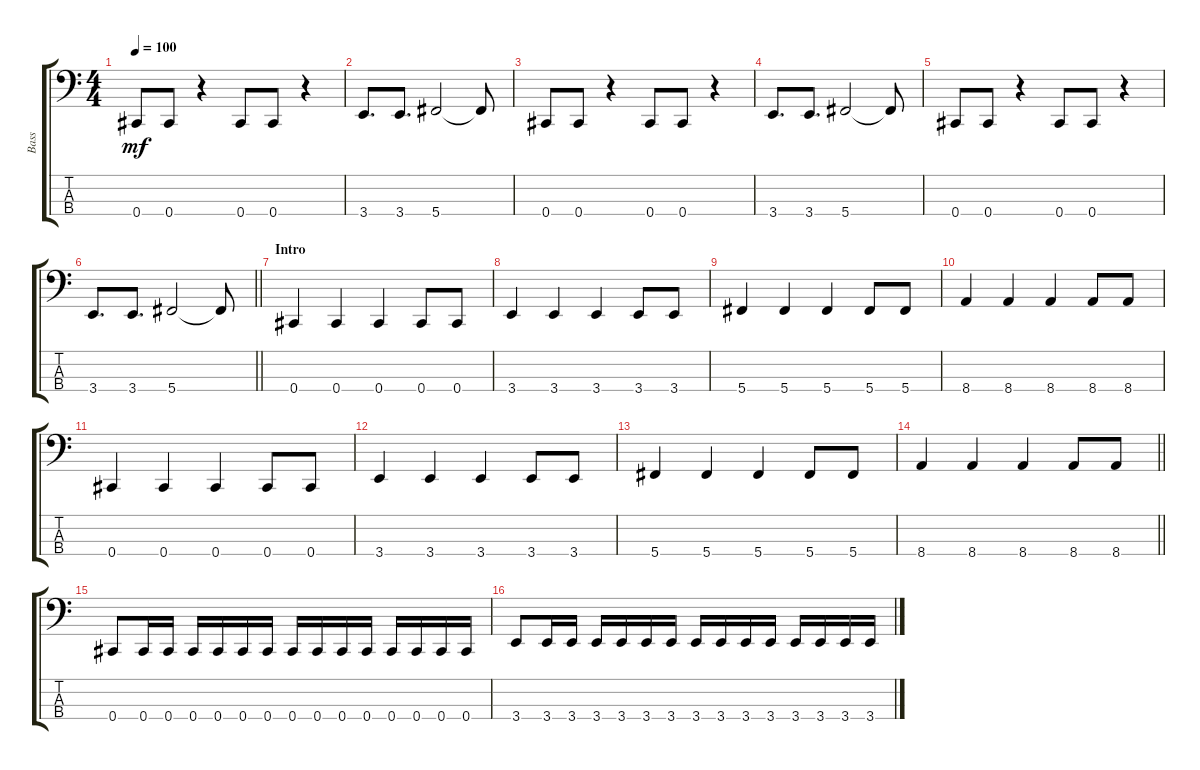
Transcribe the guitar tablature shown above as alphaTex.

\track ("Bass" "Bass") {instrument electricbassfinger}
\staff {score tabs}
\tuning (Gb2 Db2 Ab1 Db1) {hide}
\ts (4 4)
\tempo 100
\clef f4
\ks c
0.4.8{dy mf} 0.4.8 r.4 0.4.8 0.4.8 r.4 |
3.4.8{d} 3.4.8{d} 5.4.2 5.4{t}.8 |
0.4.8 0.4.8 r.4 0.4.8 0.4.8 r.4 |
3.4.8{d} 3.4.8{d} 5.4.2 5.4{t}.8 |
0.4.8 0.4.8 r.4 0.4.8 0.4.8 r.4 |
\barLineRight lightlight
3.4.8{d} 3.4.8{d} 5.4.2 5.4{t}.8 |
\section ("" "Intro")
0.4.4 0.4.4 0.4.4 0.4.8 0.4.8 |
3.4.4 3.4.4 3.4.4 3.4.8 3.4.8 |
5.4.4 5.4.4 5.4.4 5.4.8 5.4.8 |
8.4.4 8.4.4 8.4.4 8.4.8 8.4.8 |
0.4.4 0.4.4 0.4.4 0.4.8 0.4.8 |
3.4.4 3.4.4 3.4.4 3.4.8 3.4.8 |
5.4.4 5.4.4 5.4.4 5.4.8 5.4.8 |
\barLineRight lightlight
8.4.4 8.4.4 8.4.4 8.4.8 8.4.8 |
0.4.8 0.4.16 0.4.16 0.4.16 0.4.16 0.4.16 0.4.16 0.4.16 0.4.16 0.4.16 0.4.16 0.4.16 0.4.16 0.4.16 0.4.16 |
3.4.8 3.4.16 3.4.16 3.4.16 3.4.16 3.4.16 3.4.16 3.4.16 3.4.16 3.4.16 3.4.16 3.4.16 3.4.16 3.4.16 3.4.16
